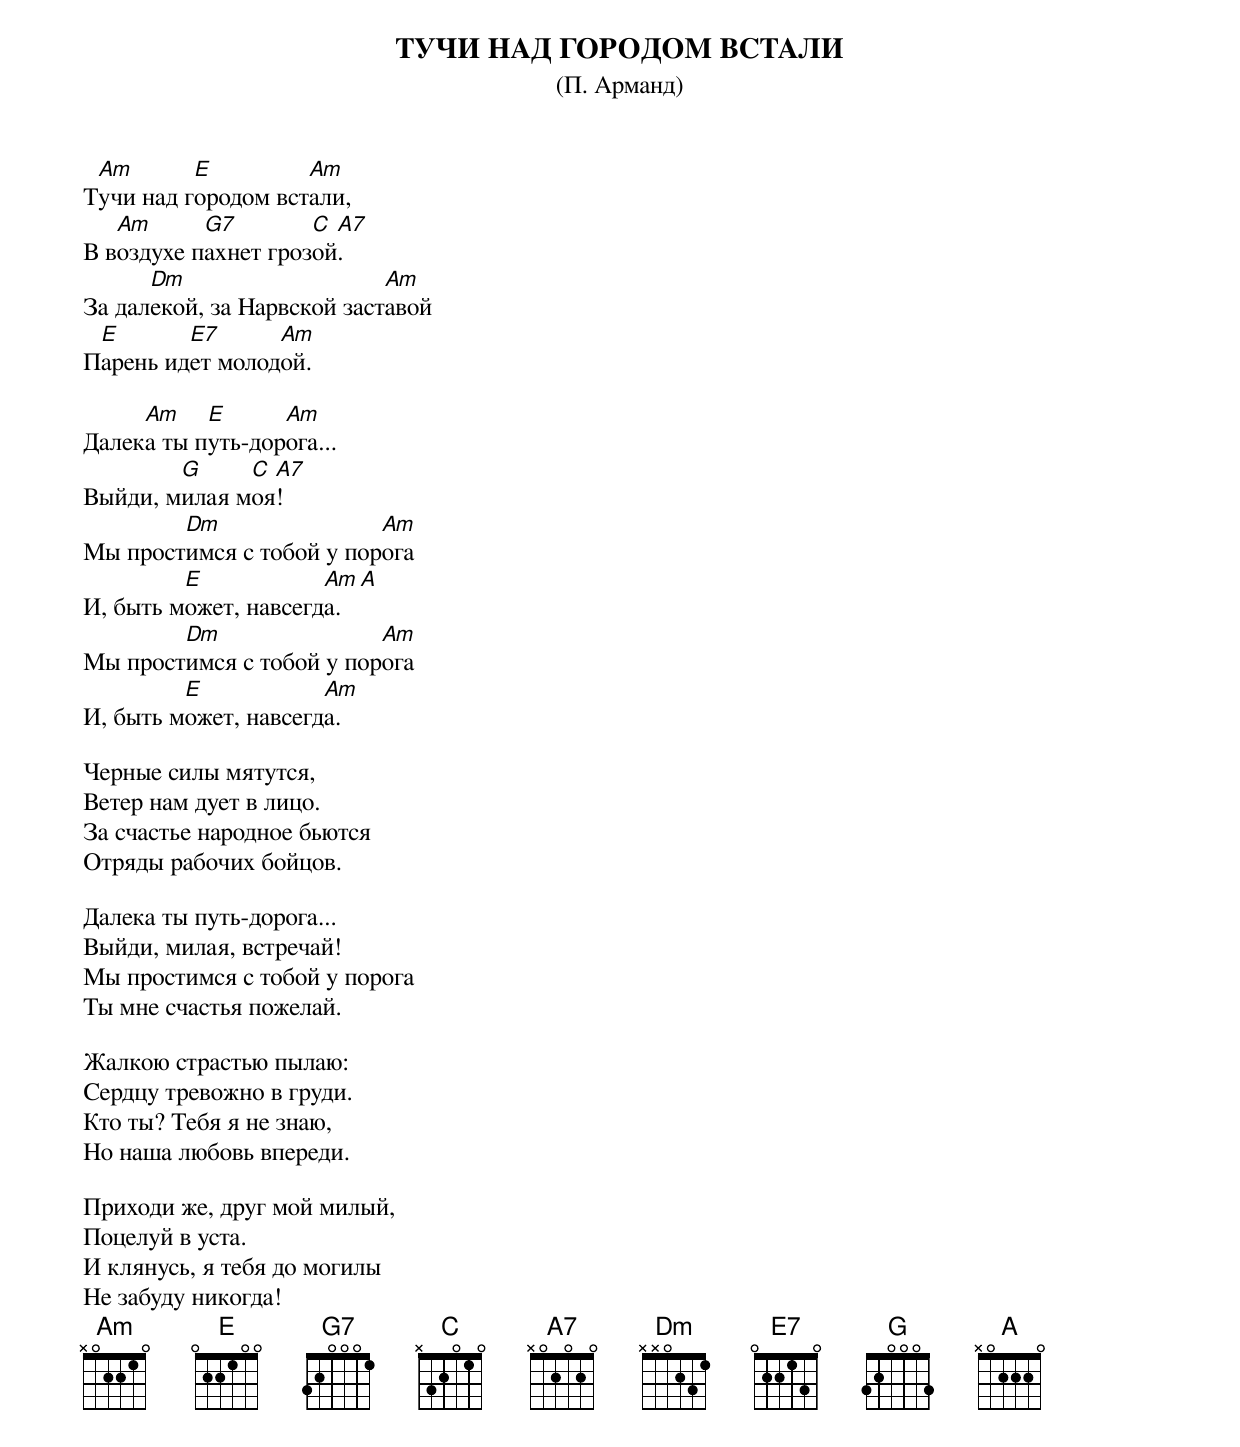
ТУЧИ НАД ГОРОДОМ ВСТАЛИ
(П. Арманд)

 Am       E         Am
Тучи над городом встали,
   Am      G7        C A7
В воздухе пахнет грозой.
      Dm                    Am
За далекой, за Нарвской заставой
 E       E7      Am
Парень идет молодой.

     Am    E      Am
Далека ты путь-дорога...
        G     C A7
Выйди, милая моя!
        Dm                Am
Мы простимся с тобой у порога
         E            Am A
И, быть может, навсегда.
        Dm                Am
Мы простимся с тобой у порога
         E            Am
И, быть может, навсегда.

Черные силы мятутся,
Ветер нам дует в лицо.
За счастье народное бьются
Отряды рабочих бойцов.

Далека ты путь-дорога...
Выйди, милая, встречай!
Мы простимся с тобой у порога
Ты мне счастья пожелай.

Жалкою страстью пылаю:
Сердцу тревожно в груди.
Кто ты? Тебя я не знаю,
Но наша любовь впереди.

Приходи же, друг мой милый,
Поцелуй в уста.
И клянусь, я тебя до могилы
Не забуду никогда!
